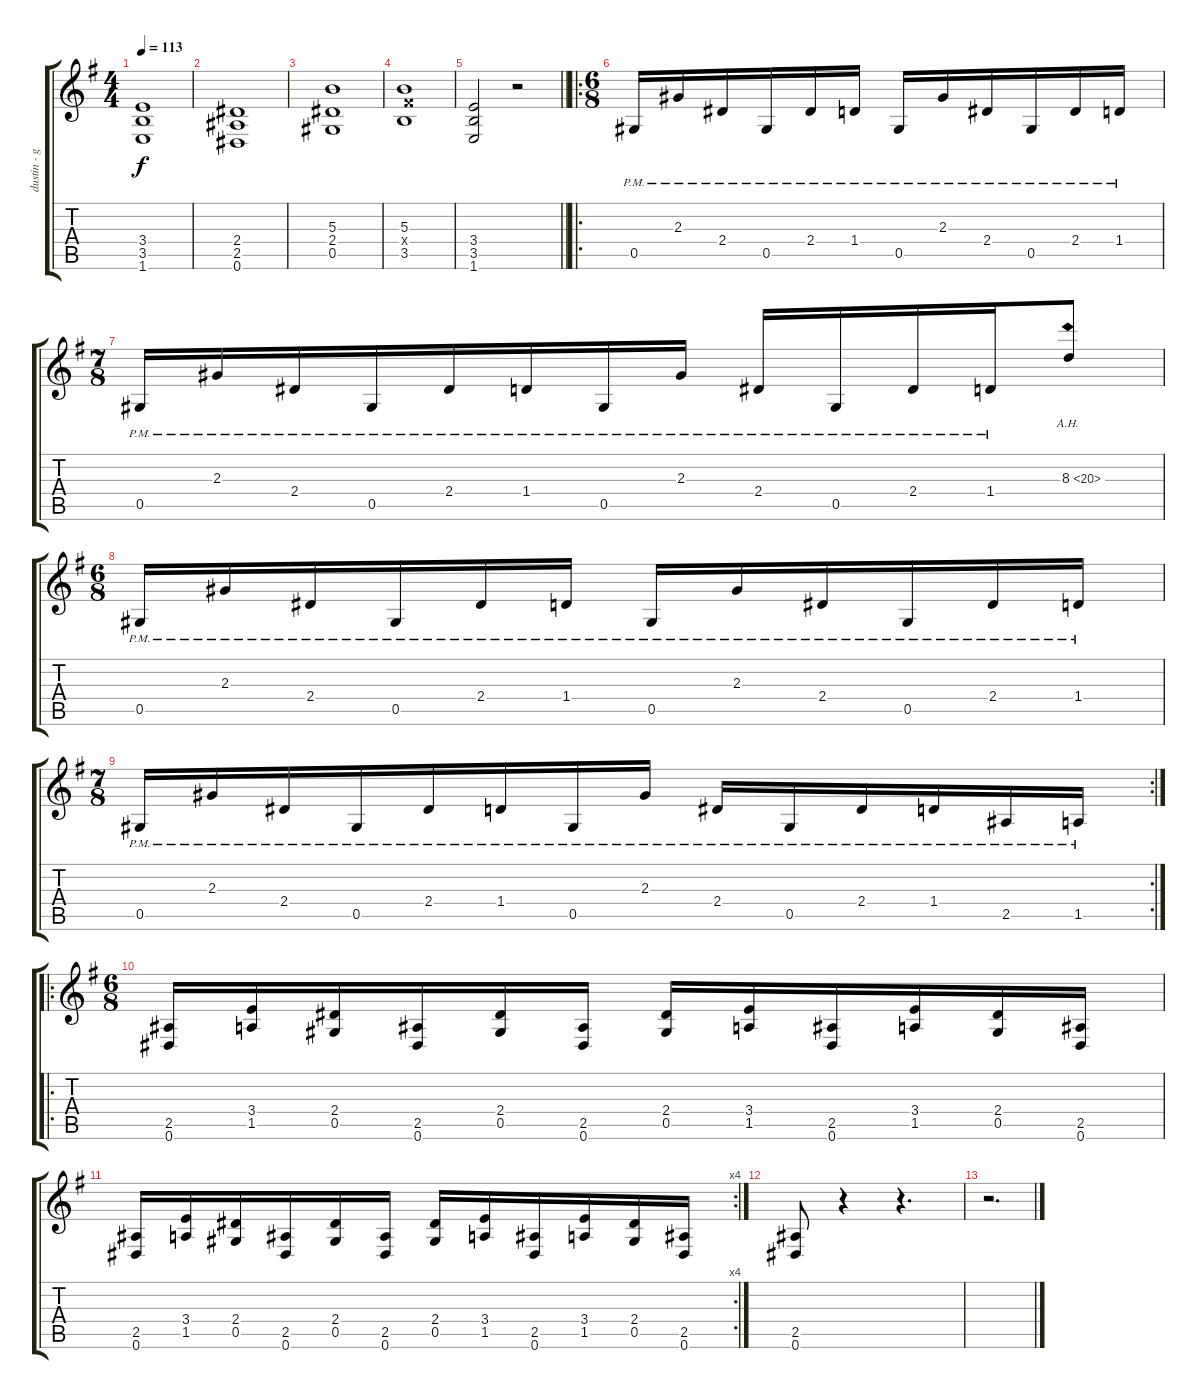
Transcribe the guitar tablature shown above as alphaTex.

\track ("dustin - guitar 1" "dustin - g") {instrument distortionguitar}
\staff {score tabs}
\tuning (Eb4 Bb3 Gb3 Db3 Ab2 Eb2) {hide}
\ts (4 4)
\tempo 113
\clef g2
\ks g
(3.4 3.5 1.6).1{dy f} |
(2.4 2.5 0.6).1 |
(5.3 2.4 0.5).1 |
(5.3 5.4{x} 3.5).1 |
\barLineRight lightlight
(3.4 3.5 1.6).2 r.2 |
\ro
\ts (6 8)
0.5{pm}.16 2.3{pm}.16 2.4{pm}.16 0.5{pm}.16 2.4{pm}.16 1.4{pm}.16 0.5{pm}.16 2.3{pm}.16 2.4{pm}.16 0.5{pm}.16 2.4{pm}.16 1.4{pm}.16 |
\ts (7 8)
0.5{pm}.16 2.3{pm}.16 2.4{pm}.16 0.5{pm}.16 2.4{pm}.16 1.4{pm}.16 0.5{pm}.16 2.3{pm}.16 2.4{pm}.16 0.5{pm}.16 2.4{pm}.16 1.4{pm}.16 8.3{ah 12}.8 |
\ts (6 8)
0.5{pm}.16 2.3{pm}.16 2.4{pm}.16 0.5{pm}.16 2.4{pm}.16 1.4{pm}.16 0.5{pm}.16 2.3{pm}.16 2.4{pm}.16 0.5{pm}.16 2.4{pm}.16 1.4{pm}.16 |
\rc 2
\ts (7 8)
0.5{pm}.16 2.3{pm}.16 2.4{pm}.16 0.5{pm}.16 2.4{pm}.16 1.4{pm}.16 0.5{pm}.16 2.3{pm}.16 2.4{pm}.16 0.5{pm}.16 2.4{pm}.16 1.4{pm}.16 2.5{pm}.16 1.5{pm}.16 |
\ro
\ts (6 8)
(2.5 0.6).16 (3.4 1.5).16 (2.4 0.5).16 (2.5 0.6).16 (2.4 0.5).16 (2.5 0.6).16 (2.4 0.5).16 (3.4 1.5).16 (2.5 0.6).16 (3.4 1.5).16 (2.4 0.5).16 (2.5 0.6).16 |
\rc 4
(2.5 0.6).16 (3.4 1.5).16 (2.4 0.5).16 (2.5 0.6).16 (2.4 0.5).16 (2.5 0.6).16 (2.4 0.5).16 (3.4 1.5).16 (2.5 0.6).16 (3.4 1.5).16 (2.4 0.5).16 (2.5 0.6).16 |
(2.5 0.6).8 r.4 r.4{d} |
r.2{d}
